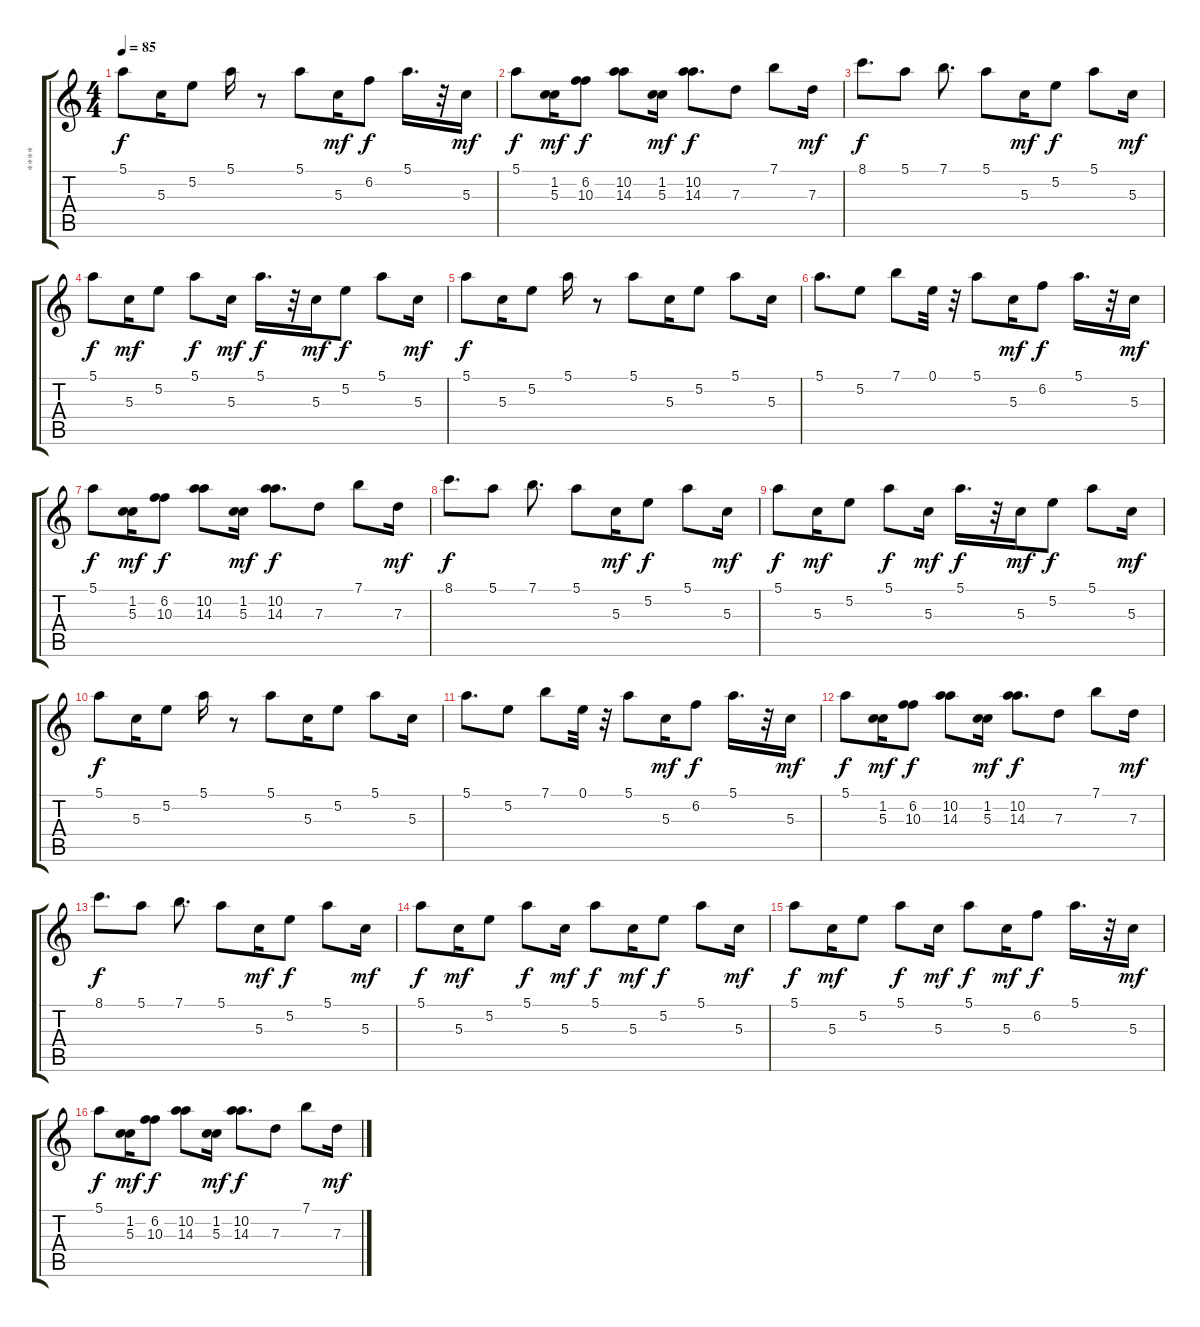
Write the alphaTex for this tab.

\track ("**** " "**** ") {instrument acousticguitarsteel}
\staff {score tabs}
\tuning (E4 B3 G3 D3 A2 E2) {hide}
\ts (4 4)
\tempo 85
\clef g2
\ks c
5.1.8{dy f} 5.3.16 5.2.8 5.1.16 r.8 5.1.8 5.3.16{dy mf} 6.2.8{dy f} 5.1.16{d} r.32 5.3.16{dy mf} |
5.1.8{dy f} (1.2 5.3).16{dy mf} (6.2 10.3).8{dy f} (10.2 14.3).8 (1.2 5.3).16{dy mf} (10.2 14.3).8{d dy f} 7.3.8 7.1.8 7.3.16{dy mf} |
8.1.8{d dy f} 5.1.8 7.1.8{d} 5.1.8 5.3.16{dy mf} 5.2.8{dy f} 5.1.8 5.3.16{dy mf} |
5.1.8{dy f} 5.3.16{dy mf} 5.2.8 5.1.8{dy f} 5.3.16{dy mf} 5.1.16{d dy f} r.32 5.3.16{dy mf} 5.2.8{dy f} 5.1.8 5.3.16{dy mf} |
5.1.8{dy f} 5.3.16 5.2.8 5.1.16 r.8 5.1.8 5.3.16 5.2.8 5.1.8 5.3.16 |
5.1.8{d} 5.2.8 7.1.8 0.1.32 r.32 5.1.8 5.3.16{dy mf} 6.2.8{dy f} 5.1.16{d} r.32 5.3.16{dy mf} |
5.1.8{dy f} (1.2 5.3).16{dy mf} (6.2 10.3).8{dy f} (10.2 14.3).8 (1.2 5.3).16{dy mf} (10.2 14.3).8{d dy f} 7.3.8 7.1.8 7.3.16{dy mf} |
8.1.8{d dy f} 5.1.8 7.1.8{d} 5.1.8 5.3.16{dy mf} 5.2.8{dy f} 5.1.8 5.3.16{dy mf} |
5.1.8{dy f} 5.3.16{dy mf} 5.2.8 5.1.8{dy f} 5.3.16{dy mf} 5.1.16{d dy f} r.32 5.3.16{dy mf} 5.2.8{dy f} 5.1.8 5.3.16{dy mf} |
5.1.8{dy f} 5.3.16 5.2.8 5.1.16 r.8 5.1.8 5.3.16 5.2.8 5.1.8 5.3.16 |
5.1.8{d} 5.2.8 7.1.8 0.1.32 r.32 5.1.8 5.3.16{dy mf} 6.2.8{dy f} 5.1.16{d} r.32 5.3.16{dy mf} |
5.1.8{dy f} (1.2 5.3).16{dy mf} (6.2 10.3).8{dy f} (10.2 14.3).8 (1.2 5.3).16{dy mf} (10.2 14.3).8{d dy f} 7.3.8 7.1.8 7.3.16{dy mf} |
8.1.8{d dy f} 5.1.8 7.1.8{d} 5.1.8 5.3.16{dy mf} 5.2.8{dy f} 5.1.8 5.3.16{dy mf} |
5.1.8{dy f} 5.3.16{dy mf} 5.2.8 5.1.8{dy f} 5.3.16{dy mf} 5.1.8{dy f} 5.3.16{dy mf} 5.2.8{dy f} 5.1.8 5.3.16{dy mf} |
5.1.8{dy f} 5.3.16{dy mf} 5.2.8 5.1.8{dy f} 5.3.16{dy mf} 5.1.8{dy f} 5.3.16{dy mf} 6.2.8{dy f} 5.1.16{d} r.32 5.3.16{dy mf} |
5.1.8{dy f} (1.2 5.3).16{dy mf} (6.2 10.3).8{dy f} (10.2 14.3).8 (1.2 5.3).16{dy mf} (10.2 14.3).8{d dy f} 7.3.8 7.1.8 7.3.16{dy mf}
